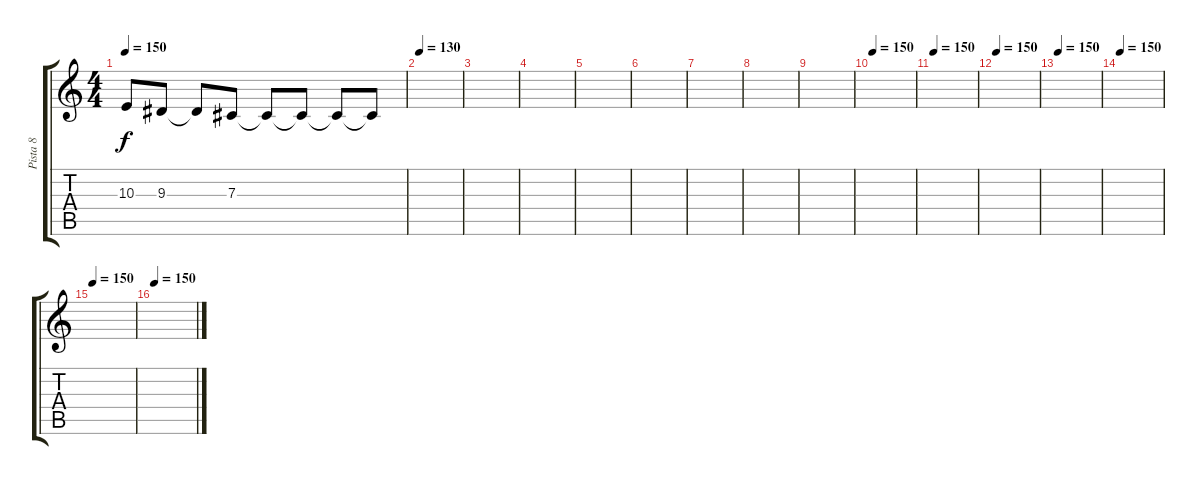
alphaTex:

\track ("Pista 8" "Pista 8") {instrument stringensemble1}
\staff {score tabs}
\tuning (Eb4 Bb3 Gb3 Db3 Ab2 Eb2) {hide}
\ts (4 4)
\tempo 150
\clef g2
\ks c
10.3.8{dy f} 9.3.8 9.3{t}.8 7.3.8 7.3{t}.8 7.3{t}.8 7.3{t}.8 7.3{t}.8 |
\tempo 130
|
|
|
|
|
|
|
|
\tempo 150
|
\tempo 150
|
\tempo 150
|
\tempo 150
|
\tempo 150
|
\tempo 150
|
\tempo 150
